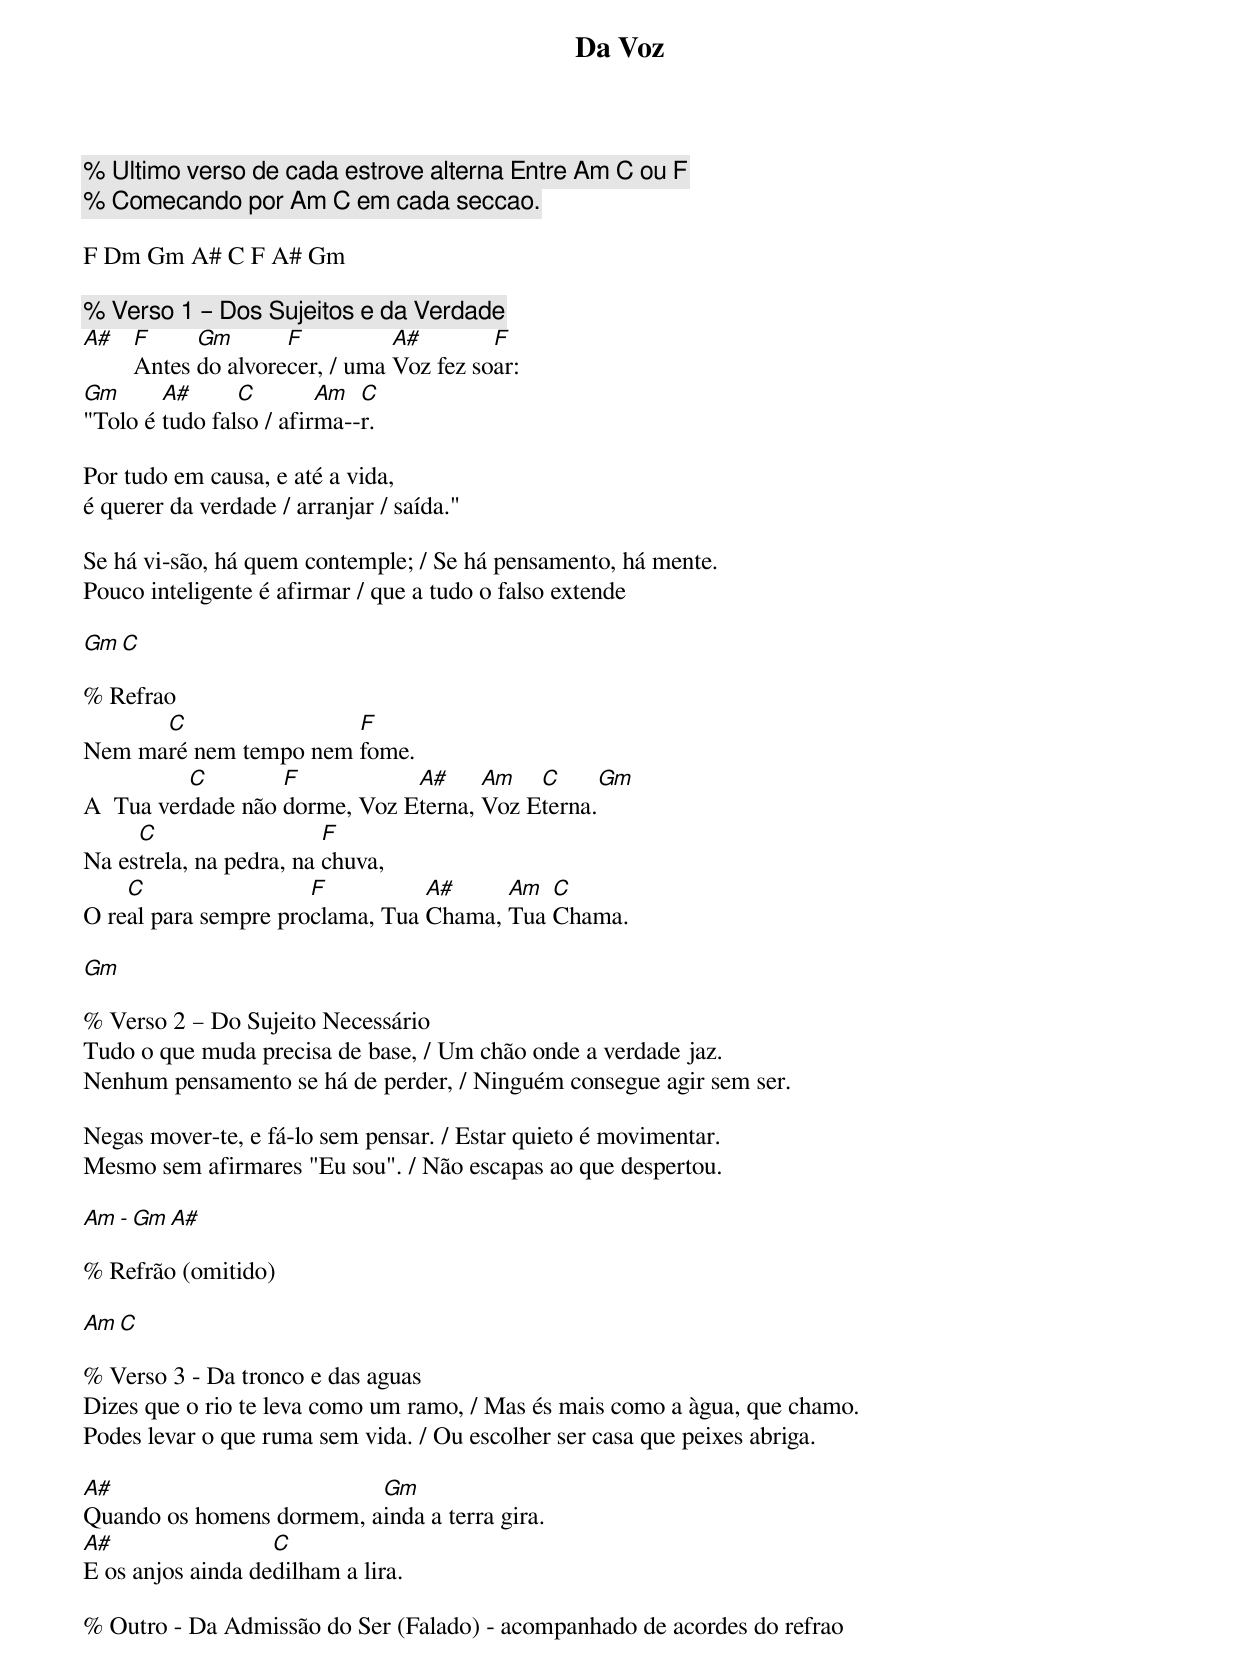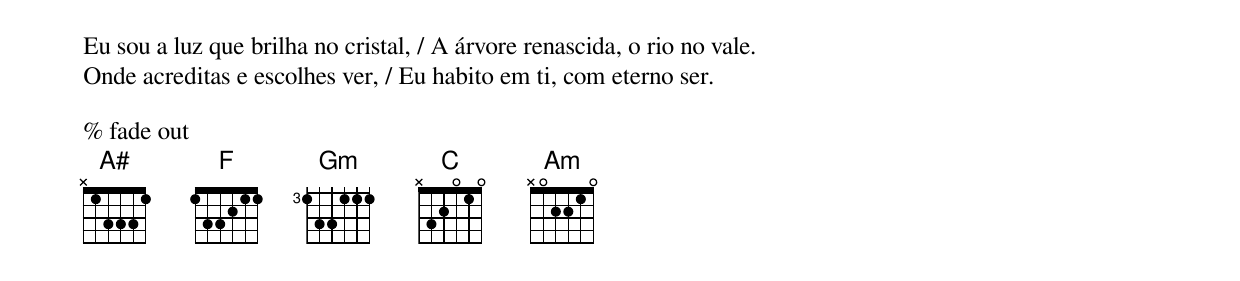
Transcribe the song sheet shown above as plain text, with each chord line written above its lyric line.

Da Voz

% Ultimo verso de cada estrove alterna Entre Am C ou F
% Comecando por Am C em cada seccao.

F Dm Gm A# C F A# Gm

% Verso 1 – Dos Sujeitos e da Verdade
A# F     Gm       F          A#        F
   Antes do alvorecer, / uma Voz fez soar:
Gm      A#      C        Am  C
"Tolo é tudo falso / afirma--r.

Por tudo em causa, e até a vida,
é querer da verdade / arranjar / saída."

Se há vi-são, há quem contemple; / Se há pensamento, há mente.
Pouco inteligente é afirmar / que a tudo o falso extende

Gm C

% Refrao
      C                F
Nem maré nem tempo nem fome.
          C        F           A#     Am   C     Gm
A  Tua verdade não dorme, Voz Eterna, Voz Eterna.
     C                   F
Na estrela, na pedra, na chuva,
    C                 F          A#     Am  C
O real para sempre proclama, Tua Chama, Tua Chama.

Gm

% Verso 2 – Do Sujeito Necessário
Tudo o que muda precisa de base, / Um chão onde a verdade jaz.
Nenhum pensamento se há de perder, / Ninguém consegue agir sem ser.

Negas mover-te, e fá-lo sem pensar. / Estar quieto é movimentar.
Mesmo sem afirmares "Eu sou". / Não escapas ao que despertou.

Am - Gm A#

% Refrão (omitido)

Am C

% Verso 3 - Da tronco e das aguas
Dizes que o rio te leva como um ramo, / Mas és mais como a àgua, que chamo.
Podes levar o que ruma sem vida. / Ou escolher ser casa que peixes abriga.

A#                        Gm
Quando os homens dormem, ainda a terra gira.
A#                 C
E os anjos ainda dedilham a lira.

% Outro - Da Admissão do Ser (Falado) - acompanhado de acordes do refrao
Eu sou a luz que brilha no cristal, / A árvore renascida, o rio no vale.
Onde acreditas e escolhes ver, / Eu habito em ti, com eterno ser.

% fade out
